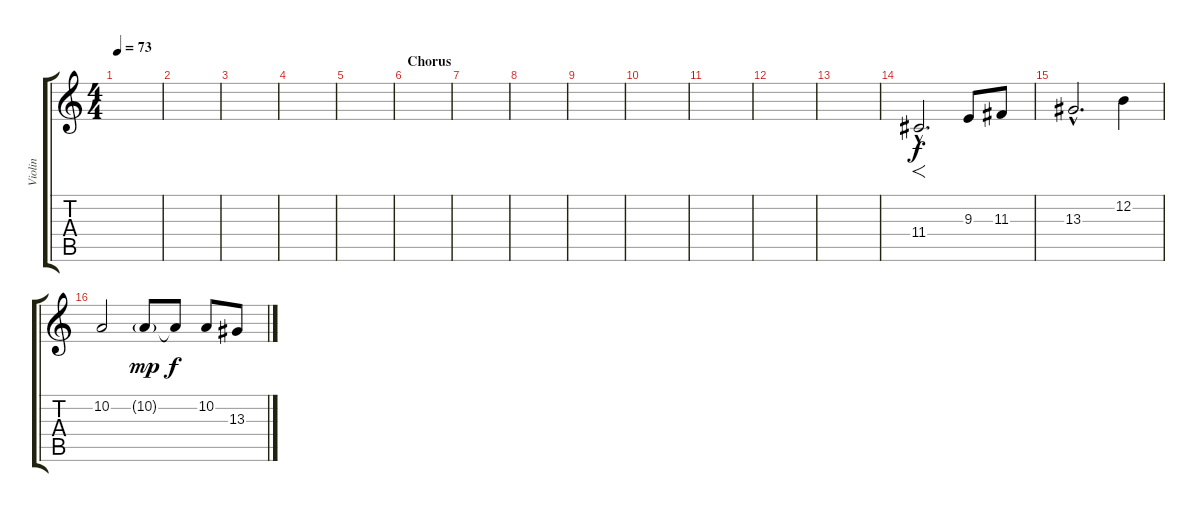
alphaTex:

\track ("Violin" "Violin") {instrument violin}
\staff {score tabs}
\tuning (E4 B3 G3 D3 A2 E2) {hide}
\ts (4 4)
\tempo 73
\clef g2
\ks c
|
|
|
|
|
\section ("" "Chorus")
|
|
|
|
|
|
|
|
11.4{hac}.2{f d} 9.3.8 11.3.8 |
13.3{hac}.2{d} 12.2.4 |
10.2.2 10.2{g}.8{dy mp} 10.2{t}.8{dy f} 10.2.8 13.3.8
